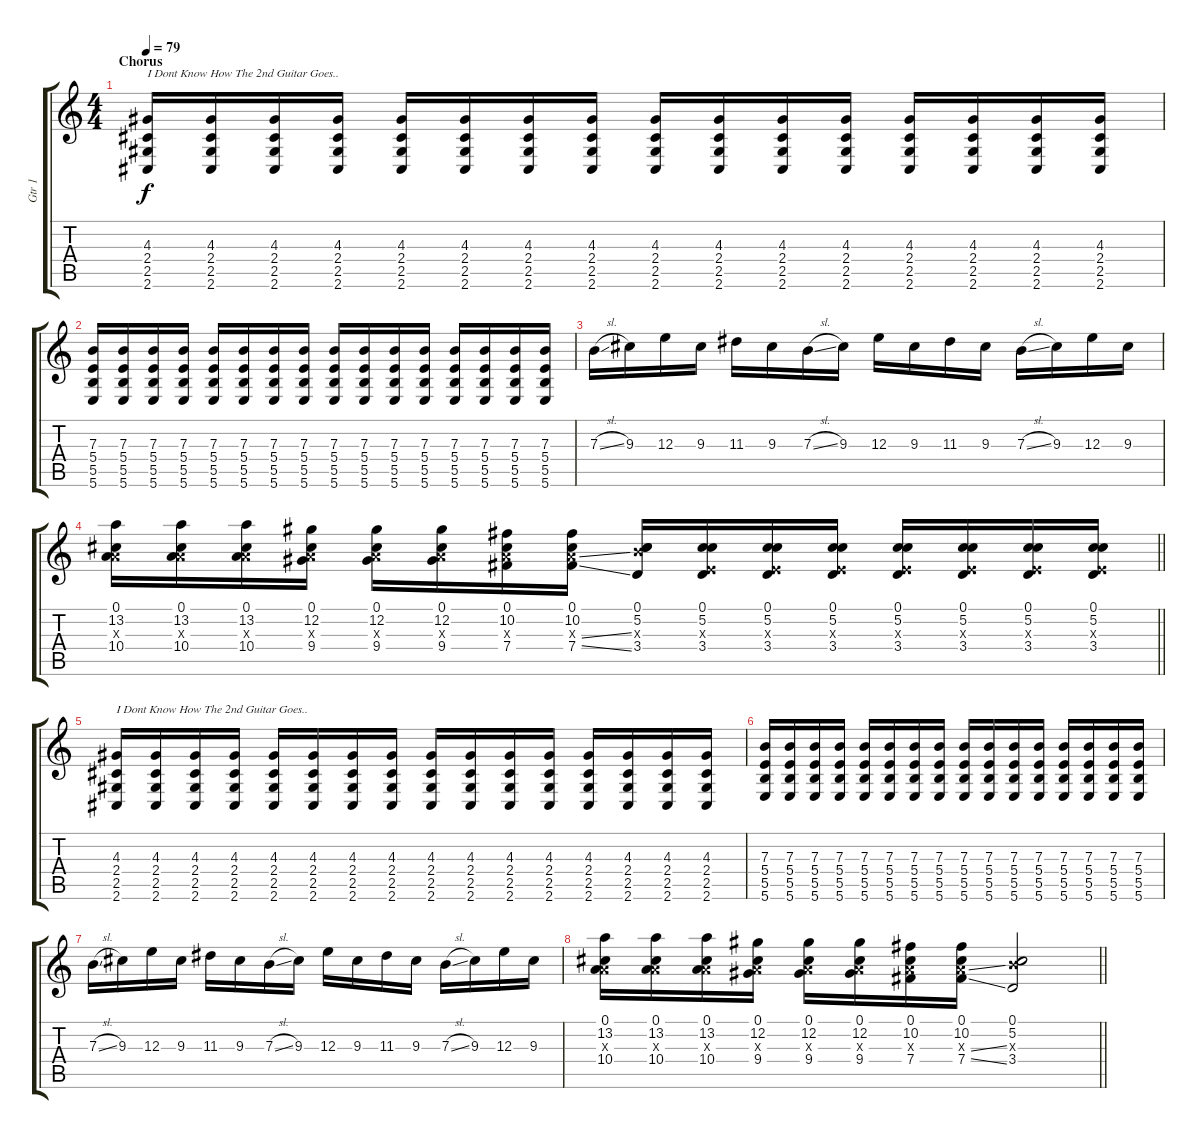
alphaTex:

\track ("Gtr 1" "Gtr 1") {instrument acousticguitarsteel}
\staff {score tabs}
\tuning (Db4 Ab3 E3 B2 Gb2 B1) {hide}
\ts (4 4)
\section ("" "Chorus")
\tempo 79
\clef g2
\ks c
(4.3 2.4 2.5 2.6).16{txt "I Dont Know How The 2nd Guitar Goes.. " dy f} (4.3 2.4 2.5 2.6).16 (4.3 2.4 2.5 2.6).16 (4.3 2.4 2.5 2.6).16 (4.3 2.4 2.5 2.6).16 (4.3 2.4 2.5 2.6).16 (4.3 2.4 2.5 2.6).16 (4.3 2.4 2.5 2.6).16 (4.3 2.4 2.5 2.6).16 (4.3 2.4 2.5 2.6).16 (4.3 2.4 2.5 2.6).16 (4.3 2.4 2.5 2.6).16 (4.3 2.4 2.5 2.6).16 (4.3 2.4 2.5 2.6).16 (4.3 2.4 2.5 2.6).16 (4.3 2.4 2.5 2.6).16 |
(7.3 5.4 5.5 5.6).16 (7.3 5.4 5.5 5.6).16 (7.3 5.4 5.5 5.6).16 (7.3 5.4 5.5 5.6).16 (7.3 5.4 5.5 5.6).16 (7.3 5.4 5.5 5.6).16 (7.3 5.4 5.5 5.6).16 (7.3 5.4 5.5 5.6).16 (7.3 5.4 5.5 5.6).16 (7.3 5.4 5.5 5.6).16 (7.3 5.4 5.5 5.6).16 (7.3 5.4 5.5 5.6).16 (7.3 5.4 5.5 5.6).16 (7.3 5.4 5.5 5.6).16 (7.3 5.4 5.5 5.6).16 (7.3 5.4 5.5 5.6).16 |
7.3{sl}.16 9.3.16 12.3.16 9.3.16 11.3.16 9.3.16 7.3{sl}.16 9.3.16 12.3.16 9.3.16 11.3.16 9.3.16 7.3{sl}.16 9.3.16 12.3.16 9.3.16 |
\barLineRight lightlight
(0.1 13.2 5.3{x} 10.4).16 (0.1 13.2 5.3{x} 10.4).16 (0.1 13.2 5.3{x} 10.4).16 (0.1 12.2 5.3{x} 9.4).16 (0.1 12.2 5.3{x} 9.4).16 (0.1 12.2 5.3{x} 9.4).16 (0.1 10.2 5.3{x} 7.4).16 (0.1 10.2 5.3{ss x} 7.4{ss}).16 (0.1 5.2 7.3{x} 3.4).16 (0.1 5.2 0.3{x} 3.4).16 (0.1 5.2 0.3{x} 3.4).16 (0.1 5.2 0.3{x} 3.4).16 (0.1 5.2 0.3{x} 3.4).16 (0.1 5.2 0.3{x} 3.4).16 (0.1 5.2 0.3{x} 3.4).16 (0.1 5.2 0.3{x} 3.4).16 |
(4.3 2.4 2.5 2.6).16{txt "I Dont Know How The 2nd Guitar Goes.. "} (4.3 2.4 2.5 2.6).16 (4.3 2.4 2.5 2.6).16 (4.3 2.4 2.5 2.6).16 (4.3 2.4 2.5 2.6).16 (4.3 2.4 2.5 2.6).16 (4.3 2.4 2.5 2.6).16 (4.3 2.4 2.5 2.6).16 (4.3 2.4 2.5 2.6).16 (4.3 2.4 2.5 2.6).16 (4.3 2.4 2.5 2.6).16 (4.3 2.4 2.5 2.6).16 (4.3 2.4 2.5 2.6).16 (4.3 2.4 2.5 2.6).16 (4.3 2.4 2.5 2.6).16 (4.3 2.4 2.5 2.6).16 |
(7.3 5.4 5.5 5.6).16 (7.3 5.4 5.5 5.6).16 (7.3 5.4 5.5 5.6).16 (7.3 5.4 5.5 5.6).16 (7.3 5.4 5.5 5.6).16 (7.3 5.4 5.5 5.6).16 (7.3 5.4 5.5 5.6).16 (7.3 5.4 5.5 5.6).16 (7.3 5.4 5.5 5.6).16 (7.3 5.4 5.5 5.6).16 (7.3 5.4 5.5 5.6).16 (7.3 5.4 5.5 5.6).16 (7.3 5.4 5.5 5.6).16 (7.3 5.4 5.5 5.6).16 (7.3 5.4 5.5 5.6).16 (7.3 5.4 5.5 5.6).16 |
7.3{sl}.16 9.3.16 12.3.16 9.3.16 11.3.16 9.3.16 7.3{sl}.16 9.3.16 12.3.16 9.3.16 11.3.16 9.3.16 7.3{sl}.16 9.3.16 12.3.16 9.3.16 |
\barLineRight lightlight
(0.1 13.2 5.3{x} 10.4).16 (0.1 13.2 5.3{x} 10.4).16 (0.1 13.2 5.3{x} 10.4).16 (0.1 12.2 5.3{x} 9.4).16 (0.1 12.2 5.3{x} 9.4).16 (0.1 12.2 5.3{x} 9.4).16 (0.1 10.2 5.3{x} 7.4).16 (0.1 10.2 5.3{ss x} 7.4{ss}).16 (0.1 5.2 7.3{x} 3.4).2
